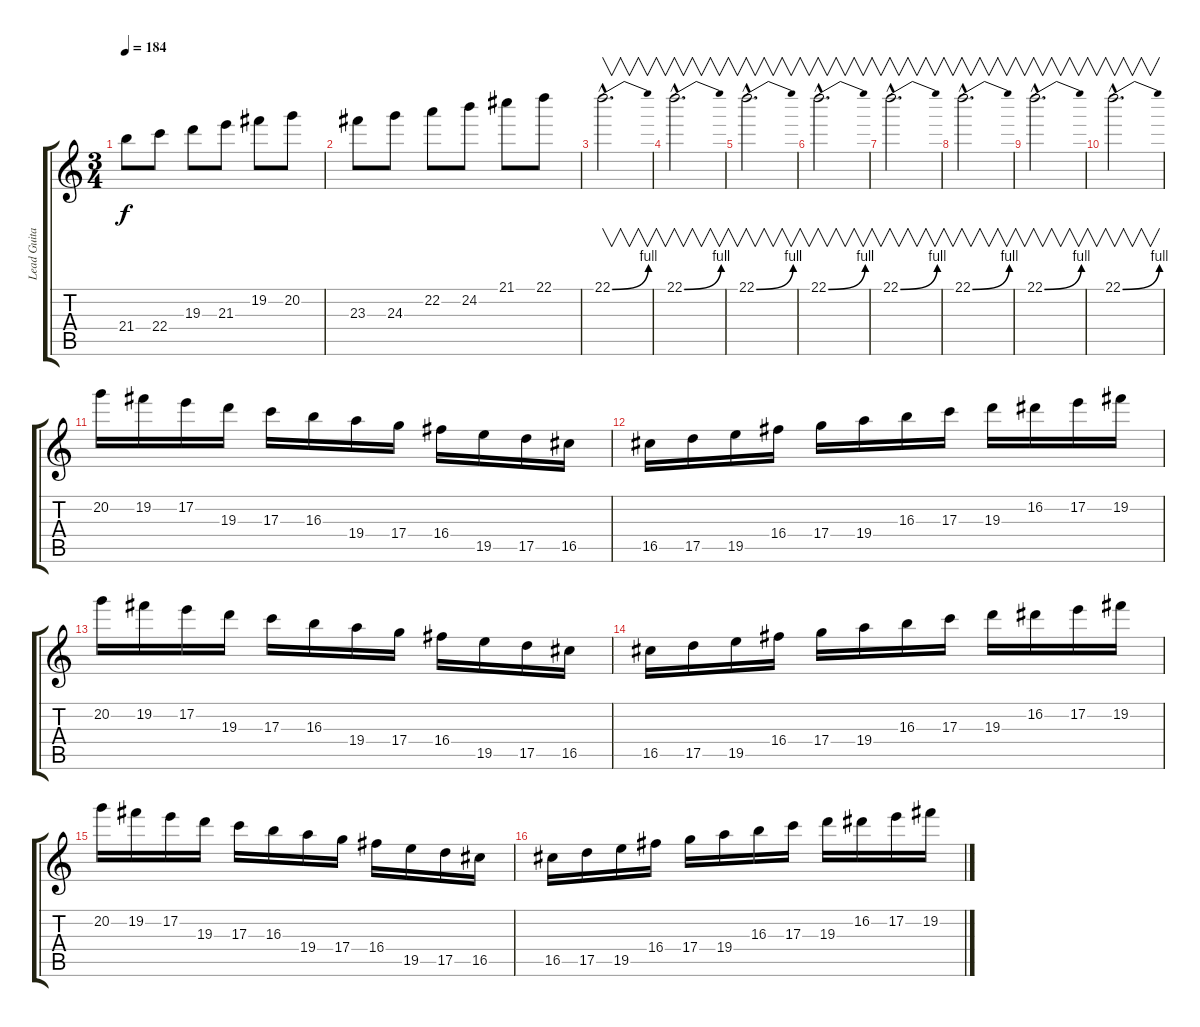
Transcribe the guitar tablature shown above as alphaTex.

\track ("Lead Guitar I" "Lead Guita") {instrument distortionguitar}
\staff {score tabs}
\tuning (E4 B3 G3 D3 A2 E2) {hide}
\ts (3 4)
\tempo 184
\clef g2
\ks c
21.4.8{dy f volume 12} 22.4.8 19.3.8 21.3.8 19.2.8 20.2.8 |
23.3.8 24.3.8 22.2.8 24.2.8 21.1.8 22.1.8 |
22.1{be (bend 0 0 60 4) hac}.2{v d} |
22.1{be (bend 0 0 60 4) hac}.2{v d} |
22.1{be (bend 0 0 60 4) hac}.2{v d} |
22.1{be (bend 0 0 60 4) hac}.2{v d} |
22.1{be (bend 0 0 60 4) hac}.2{v d} |
22.1{be (bend 0 0 60 4) hac}.2{v d} |
22.1{be (bend 0 0 60 4) hac}.2{v d} |
22.1{be (bend 0 0 60 4) hac}.2{v d} |
20.2.16 19.2.16 17.2.16 19.3.16 17.3.16 16.3.16 19.4.16 17.4.16 16.4.16 19.5.16 17.5.16 16.5.16 |
16.5.16 17.5.16 19.5.16 16.4.16 17.4.16 19.4.16 16.3.16 17.3.16 19.3.16 16.2.16 17.2.16 19.2.16 |
20.2.16 19.2.16 17.2.16 19.3.16 17.3.16 16.3.16 19.4.16 17.4.16 16.4.16 19.5.16 17.5.16 16.5.16 |
16.5.16 17.5.16 19.5.16 16.4.16 17.4.16 19.4.16 16.3.16 17.3.16 19.3.16 16.2.16 17.2.16 19.2.16 |
20.2.16 19.2.16 17.2.16 19.3.16 17.3.16 16.3.16 19.4.16 17.4.16 16.4.16 19.5.16 17.5.16 16.5.16 |
16.5.16 17.5.16 19.5.16 16.4.16 17.4.16 19.4.16 16.3.16 17.3.16 19.3.16 16.2.16 17.2.16 19.2.16
